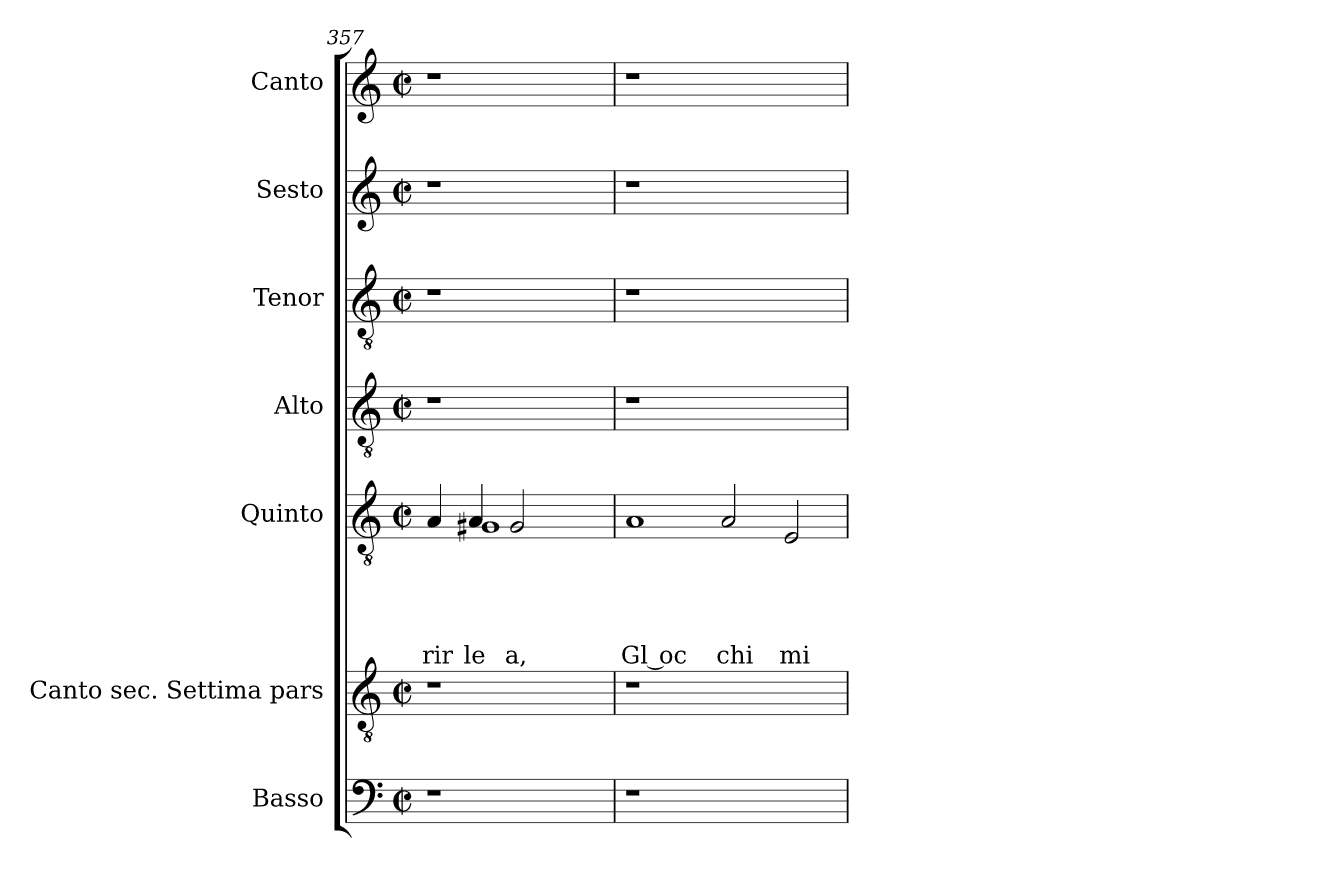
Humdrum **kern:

**kern	**kern	**kern	**text	**text	**text	**text	**text	**kern	**kern	**kern	**kern
*part7	*part6	*part5	*part5	*part5	*part5	*part5	*part5	*part4	*part3	*part2	*part1
*staff7	*staff6	*staff5	*staff5	*staff5	*staff5	*staff5	*staff5	*staff4	*staff3	*staff2	*staff1
*I"Basso	*I"Canto sec. Settima pars	*I"Quinto	*	*	*	*	*	*I"Alto	*I"Tenor	*I"Sesto	*I"Canto
*	*	*I'Quinto	*	*	*	*	*	*I'Alto	*I'Tenor	*I'Sesto	*I'Canto
*clefF4	*clefGv2	*clefGv2	*	*	*	*	*	*clefGv2	*clefGv2	*clefG2	*clefG2
*k[]	*k[]	*k[]	*	*	*	*	*	*k[]	*k[]	*k[]	*k[]
*C:	*C:	*C:	*	*	*	*	*	*C:	*C:	*C:	*C:
*M2/2	*M2/2	*M2/2	*	*	*	*	*	*M2/2	*M2/2	*M2/2	*M2/2
*met(c|)	*met(c|)	*met(c|)	*	*	*	*	*	*met(c|)	*met(c|)	*met(c|)	*met(c|)
=357	=357	=357	=357	=357	=357	=357	=357	=357	=357	=357	=357
!	!	!	!	!	!	!	!LO:LY:b	!	!	!	!
*	*	*^	*	*	*	*	*	*	*	*	*
1r	1r	4A/	4ryy	.	.	.	.	rir	1r	1r	1r	1r
!	!	!	!	!	!	!	!	!LO:LY:b	!	!	!	!
!	!	!	!	!	!	!	!	!LO:LY:b	!	!	!	!
.	.	4A/	1G#X	.	.	.	.	le	.	.	.	.
!	!	!	!	!	!	!	!	!LO:LY:b	!	!	!	!
.	.	2G#/	.	.	.	.	.	a,	.	.	.	.
4ryy	4ryy	4ryy	.	.	.	.	.	.	4ryy	4ryy	4ryy	4ryy
*	*	*v	*v	*	*	*	*	*	*	*	*	*
=358	=358	=358	=358	=358	=358	=358	=358	=358	=358	=358	=358
!	!	!	!	!	!	!	!LO:LY:b:rj	!	!	!	!
1r	1r	1A	.	.	.	.	Gl oc	1r	1r	1r	1r
!	!	!	!	!	!	!	!LO:LY:b	!	!	!	!
1ryy	1ryy	2A/	.	.	.	.	chi	1ryy	1ryy	1ryy	1ryy
!	!	!	!	!	!	!	!LO:LY:b	!	!	!	!
.	.	2E/	.	.	.	.	mi	.	.	.	.
=	=	=	=	=	=	=	=	=	=	=	=
*-	*-	*-	*-	*-	*-	*-	*-	*-	*-	*-	*-
